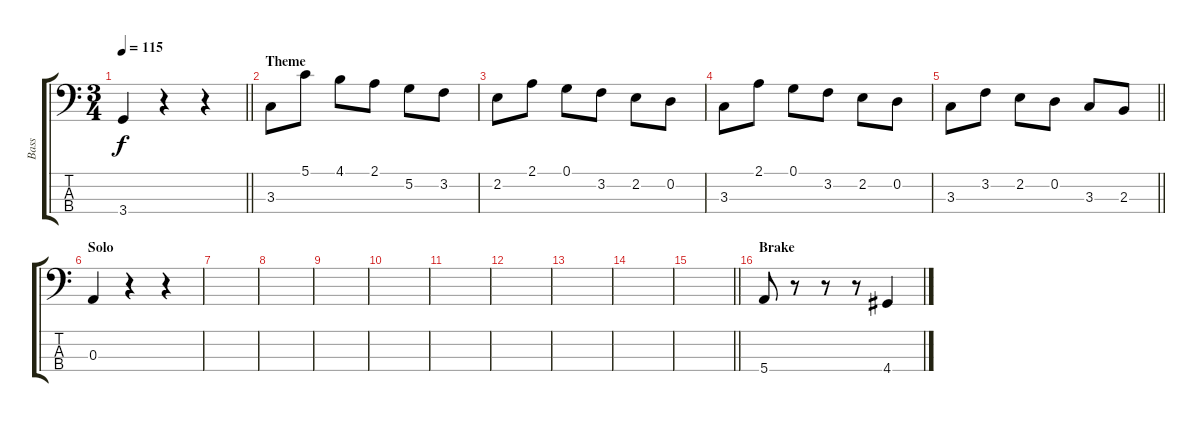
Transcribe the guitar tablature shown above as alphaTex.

\track ("Bass" "Bass") {instrument electricbassfinger}
\staff {score tabs}
\tuning (G2 D2 A1 E1) {hide}
\ts (3 4)
\tempo 115
\clef f4
\barLineRight lightlight
\ks aminor
3.4.4{dy f} r.4 r.4 |
\section ("" "Theme")
3.3.8 5.1.8 4.1.8 2.1.8 5.2.8 3.2.8 |
2.2.8 2.1.8 0.1.8 3.2.8 2.2.8 0.2.8 |
3.3.8 2.1.8 0.1.8 3.2.8 2.2.8 0.2.8 |
\barLineRight lightlight
3.3.8 3.2.8 2.2.8 0.2.8 3.3.8 2.3.8 |
\section ("" "Solo")
0.3.4 r.4 r.4 |
|
|
|
|
|
|
|
|
\barLineRight lightlight
|
\section ("" "Brake")
5.4.8 r.8 r.8 r.8 4.4.4
